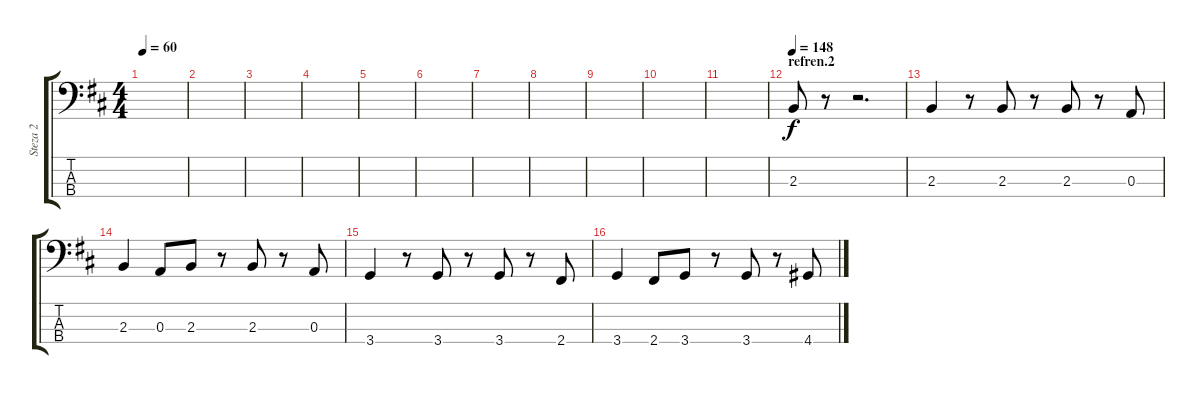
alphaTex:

\track ("Steza 2" "Steza 2") {instrument electricbasspick}
\staff {score tabs}
\tuning (G2 D2 A1 E1) {hide}
\ts (4 4)
\tempo 60
\clef f4
\ks d
|
|
|
|
|
|
|
|
|
|
|
\section ("" "refren.2")
\tempo 148
2.3.8 r.8 r.2{d} |
2.3.4 r.8 2.3.8 r.8 2.3.8 r.8 0.3.8 |
2.3.4 0.3.8 2.3.8 r.8 2.3.8 r.8 0.3.8 |
3.4.4 r.8 3.4.8 r.8 3.4.8 r.8 2.4.8 |
3.4.4 2.4.8 3.4.8 r.8 3.4.8 r.8 4.4.8
